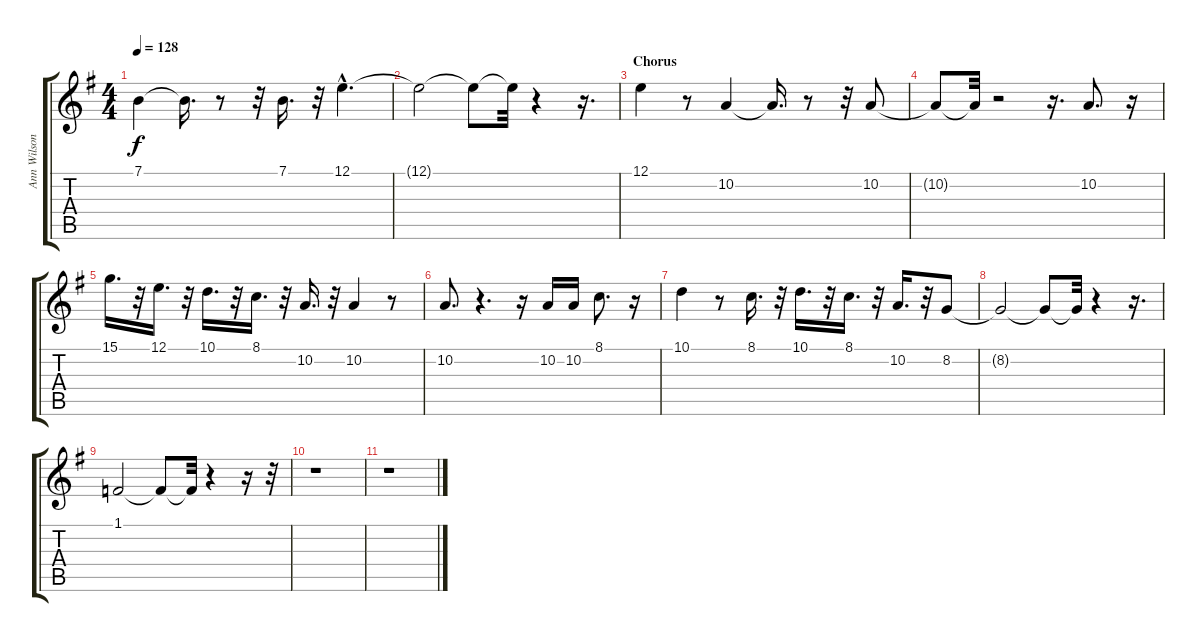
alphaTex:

\track ("Ann Wilson" "Ann Wilson") {instrument clarinet}
\staff {score tabs}
\tuning (E4 B3 G3 D3 A2 E2) {hide}
\ts (4 4)
\tempo 128
\clef g2
\ks g
7.1.4{dy f} 7.1{t}.16{d} r.8 r.32 7.1.16{d} r.32 12.1{hac}.4{d} |
12.1{t}.2 12.1{t}.8 12.1{t}.32 r.4 r.16{d} |
\section ("" "Chorus")
12.1.4 r.8 10.2.4 10.2{t}.16{d} r.8 r.32 10.2.8 |
10.2{t}.8 10.2{t}.32 r.2 r.16{d} 10.2.8{d} r.16 |
15.1.16{d} r.32 12.1.16{d} r.32 10.1.16{d} r.32 8.1.16{d} r.32 10.2.16{d} r.32 10.2.4 r.8 |
10.2.8{d} r.4{d} r.16 10.2.16 10.2.16 8.1.8{d} r.16 |
10.1.4 r.8 8.1.16{d} r.32 10.1.16{d} r.32 8.1.16{d} r.32 10.2.16{d} r.32 8.2.8 |
8.2{t}.2 8.2{t}.8 8.2{t}.32 r.4 r.16{d} |
1.1.2 1.1{t}.8 1.1{t}.32 r.4 r.16 r.32 |
r.1 |
r.1
